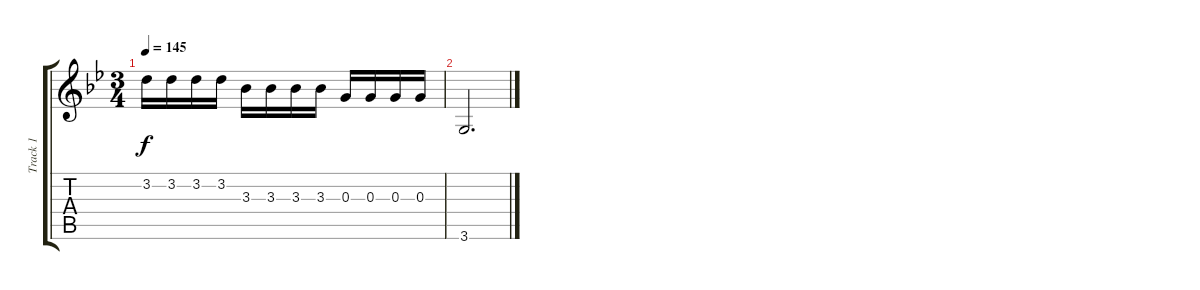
\track ("Track 1" "Track 1") {instrument overdrivenguitar}
\staff {score tabs}
\tuning (E4 B3 G3 D3 A2 E2) {hide}
\ts (3 4)
\tempo 145
\clef g2
\ks bb
3.2.16{dy f} 3.2.16 3.2.16 3.2.16 3.3.16 3.3.16 3.3.16 3.3.16 0.3.16 0.3.16 0.3.16 0.3.16 |
3.6.2{d}
